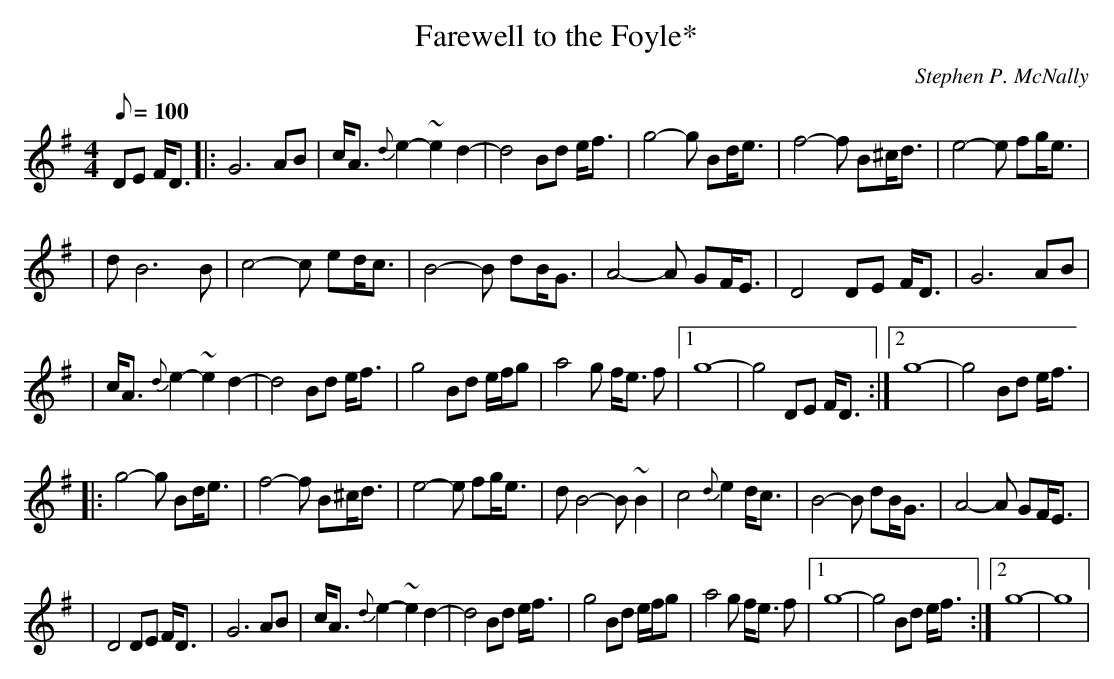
X:1
T:Farewell to the Foyle*
M:4/4
L:1/8
Q:100
C:Stephen P. McNally
K:G
DE F<D||: G6  AB| c<A {d}e2-~e2 d2-|d4 Bd e<f|g4-g Bd<e| f4-f B^c<d| e4-
e fg<e|!
|d  B6 B|c4-c ed<c|B4-B dB<G|A4-A GF<E|D4 DE F<D|G6 AB|!
|c<A {d}e2-~e2 d2-|d4 Bd e<f|g4Bd e/2f/2g|a4 g f<e f|1g8-|g4DE F<D:|2g8-
|g4Bd e<f|!
||:g4-g Bd<e|f4-f B^c<d|e4-e fg<e|d B4-B ~B2|c4 {d}e2 d<c|B4-B dB<G|A4-A
 GF<E|!
|D4 DE F<D|G6 AB|c<A {d}e2-~e2 d2-|d4 Bd e<f|g4Bd e/2f/2g|a4 g f<e f|1g8
-|g4Bd e<f:|2g8-|g8|
